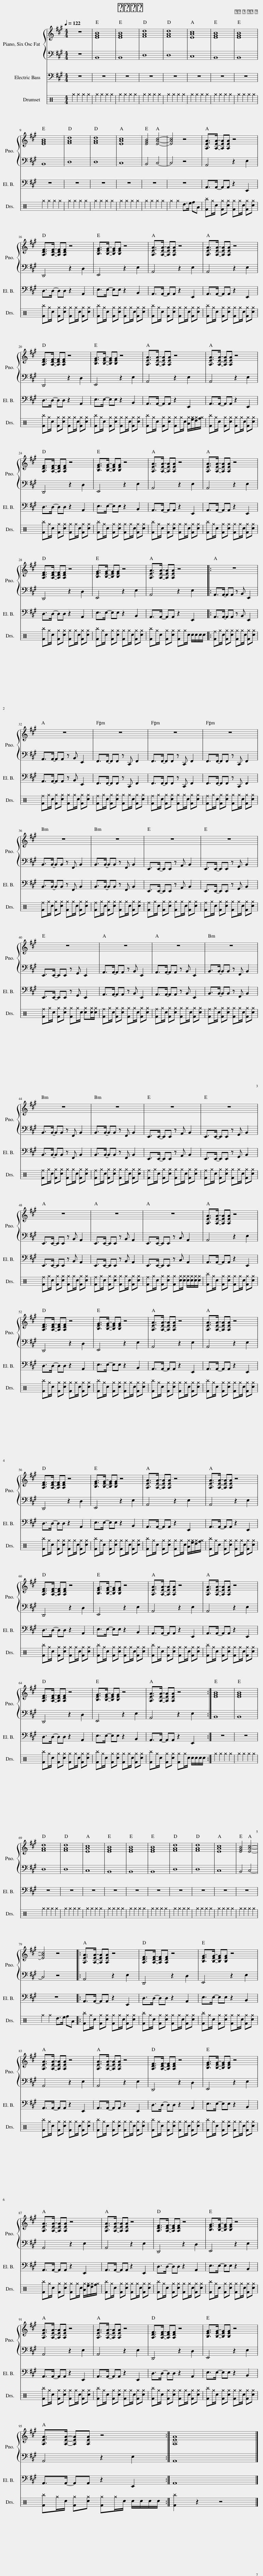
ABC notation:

X:1
%%score { 1 | 2 } 3 4
L:1/8
Q:1/4=122
M:4/4
I:linebreak $
K:A
V:1 treble
V:2 bass
V:3 bass transpose=-12
V:4 perc
K:none
V:1
 z8 | [EGB]8 | [EGB]8 | [FAd]8 | [FAd]8 | %5
 [EAc]8 | [EGB]8 | [EGB]8 |$ [EGB]8 | [FAd]8 | %10
 [FAd]8 | [EAc]8 | [EGB]4 [EAc]4- | [EAc]4 z4 | [A,EA]>[A,EA]- [A,EA][A,EA] z4 |$ %15
 [A,DF]>[A,DF]- [A,DF][A,DF] z4 | [B,EG]>[B,EG]- [B,EG][B,EG] z4 | [A,EA]>[A,EA]- [A,EA][A,EA] z4 | [A,EA]>[A,EA]- [A,EA][A,EA] z4 |$ [A,DF]>[A,DF]- [A,DF][A,DF] z4 | %20
 [B,EG]>[B,EG]- [B,EG][B,EG] z4 | [A,EA]>[A,EA]- [A,EA][A,EA] z4 | [A,EA]>[A,EA]- [A,EA][A,EA] z4 |$ [A,DF]>[A,DF]- [A,DF][A,DF] z4 | [B,EG]>[B,EG]- [B,EG][B,EG] z4 | %25
 [A,EA]>[A,EA]- [A,EA][A,EA] z4 | [A,EA]>[A,EA]- [A,EA][A,EA] z4 |$ [A,DF]>[A,DF]- [A,DF][A,DF] z4 | [B,EG]>[B,EG]- [B,EG][B,EG] z4 | [A,EA]>[A,EA]- [A,EA][A,EA] z4 |: %30
 z8 |$ z8 | z8 | z8 | z8 |$ %35
 z8 | z8 | z8 | z8 |$ z8 | %40
 z8 | z8 | z8 |$ z8 | z8 | %45
 z8 | z8 |$ z8 | z8 | z8 | %50
 [A,EA]>[A,EA]- [A,EA][A,EA] z4 |$ [A,DF]>[A,DF]- [A,DF][A,DF] z4 | [B,EG]>[B,EG]- [B,EG][B,EG] z4 | [A,EA]>[A,EA]- [A,EA][A,EA] z4 | [A,EA]>[A,EA]- [A,EA][A,EA] z4 |$ %55
 [A,DF]>[A,DF]- [A,DF][A,DF] z4 | [B,EG]>[B,EG]- [B,EG][B,EG] z4 | [A,EA]>[A,EA]- [A,EA][A,EA] z4 | [A,EA]>[A,EA]- [A,EA][A,EA] z4 |$ [A,DF]>[A,DF]- [A,DF][A,DF] z4 | %60
 [B,EG]>[B,EG]- [B,EG][B,EG] z4 | [A,EA]>[A,EA]- [A,EA][A,EA] z4 | [A,EA]>[A,EA]- [A,EA][A,EA] z4 |$ [A,DF]>[A,DF]- [A,DF][A,DF] z4 | [B,EG]>[B,EG]- [B,EG][B,EG] z4 | %65
 [A,EA]>[A,EA]- [A,EA][A,EA] z4 :| [EGB]8 | [EGB]8 |$ [FAd]8 | [FAd]8 | %70
 [EAc]8 | [EGB]8 | [EGB]8 | [EGB]8 | [FAd]8 | %75
 [FAd]8 | [EAc]8 | [EGB]4 [EAc]4- |$ [EAc]4 z4 |: [A,EA]>[A,EA]- [A,EA][A,EA] z4 | %80
 [A,DF]>[A,DF]- [A,DF][A,DF] z4 | [B,EG]>[B,EG]- [B,EG][B,EG] z4 |$ [A,EA]>[A,EA]- [A,EA][A,EA] z4 | [A,EA]>[A,EA]- [A,EA][A,EA] z4 | [A,DF]>[A,DF]- [A,DF][A,DF] z4 | %85
 [B,EG]>[B,EG]- [B,EG][B,EG] z4 |$ [A,EA]>[A,EA]- [A,EA][A,EA] z4 | [A,EA]>[A,EA]- [A,EA][A,EA] z4 | [A,DF]>[A,DF]- [A,DF][A,DF] z4 | [B,EG]>[B,EG]- [B,EG][B,EG] z4 |$ %90
 [A,EA]>[A,EA]- [A,EA][A,EA] z4 | [A,EA]>[A,EA]- [A,EA][A,EA] z4 | [A,DF]>[A,DF]- [A,DF][A,DF] z4 | [B,EG]>[B,EG]- [B,EG][B,EG] z4 |$ [A,EA]>[A,EA]- [A,EA][A,EA] z4 :| %95
 [A,EA]8 |] %96
V:2
 z8 | B,,8 | B,,8 | D,8 | D,8 | %5
 C,8 | B,,8 | B,,8 |$ B,,8 | D,8 | %10
 D,8 | C,8 | B,,4 C,4- | C,4 z4 | A,,4 z2 E,2 |$ %15
 D,,4 z2 D,2 | E,,4 z2 E,2 | A,,4 z2 E,2 | A,,4 z2 E,2 |$ D,,4 z2 D,2 | %20
 E,,4 z2 E,2 | A,,4 z2 E,2 | A,,4 z2 E,2 |$ D,,4 z2 D,2 | E,,4 z2 E,2 | %25
 A,,4 z2 E,2 | A,,4 z2 E,2 |$ D,,4 z2 D,2 | E,,4 z2 E,2 | A,,4 z2 E,2 |: %30
 A,,>A,,- A,,A,, z B,, E,,2 |$ A,,>A,,- A,,A,, z B,, E,,2 | F,,>F,,- F,,F,, z C,, F,,2 | F,,>F,,- F,,F,, z C,, F,,2 | F,,>F,,- F,,F,, z C,, F,,2 |$ %35
 B,,>B,,- B,,B,, z F,, B,,2 | B,,>B,,- B,,B,, z F,, B,,2 | E,,>E,,- E,,E,, z A,, B,,2 | E,,>E,,- E,,E,, z G,, B,,2 |$ E,,>E,,- E,,E,, z G,, E,,2 | %40
 A,,>A,,- A,,A,, z B,, E,,2 | A,,>A,,- A,,A,, z B,, E,,2 | B,,>B,,- B,,B,, z F,, B,,2 |$ B,,>B,,- B,,B,, z F,, B,,2 | B,,>B,,- B,,B,, z F,, B,,2 | %45
 E,,>E,,- E,,E,, z A,, B,,2 | E,,>E,,- E,,E,, z G,, B,,2 |$ E,,>E,,- E,,E,, z B,, A,,2 | E,,>E,,- E,,E,, z B,, A,,2 | E,,>E,,- E,,E,, z C, A,,2 | %50
 A,,4 z2 E,2 |$ D,,4 z2 D,2 | E,,4 z2 E,2 | A,,4 z2 E,2 | A,,4 z2 E,2 |$ %55
 D,,4 z2 D,2 | E,,4 z2 E,2 | A,,4 z2 E,2 | A,,4 z2 E,2 |$ D,,4 z2 D,2 | %60
 E,,4 z2 E,2 | A,,4 z2 E,2 | A,,4 z2 E,2 |$ D,,4 z2 D,2 | E,,4 z2 E,2 | %65
 A,,4 z2 E,2 :| B,,8 | B,,8 |$ D,8 | D,8 | %70
 C,8 | B,,8 | B,,8 | B,,8 | D,8 | %75
 D,8 | C,8 | B,,4 C,4- |$ C,4 z4 |: A,,4 z2 E,2 | %80
 D,,4 z2 D,2 | E,,4 z2 E,2 |$ A,,4 z2 E,2 | A,,4 z2 E,2 | D,,4 z2 D,2 | %85
 E,,4 z2 E,2 |$ A,,4 z2 E,2 | A,,4 z2 E,2 | D,,4 z2 D,2 | E,,4 z2 E,2 |$ %90
 A,,4 z2 E,2 | A,,4 z2 E,2 | D,,4 z2 D,2 | E,,4 z2 E,2 |$ A,,4 z2 E,2 :| %95
 A,,8 |] %96
V:3
 z8 | z8 | z8 | z8 | z8 | %5
 z8 | z8 | z8 |$ z8 | z8 | %10
 z8 | z8 | z8 | z8 | A,,>A,,- A,,A,, z2 E,,2 |$ %15
 D,>D,- D,D, z2 A,,2 | E,>E,- E,E, z2 B,,2 | A,,>A,,- A,,A,, z2 E,,2 | A,,>A,,- A,,A,, z2 E,,2 |$ D,>D,- D,D, z2 A,,2 | %20
 E,>E,- E,E, z2 B,,2 | A,,>A,,- A,,A,, z2 E,,2 | A,,>A,,- A,,A,, z2 E,,2 |$ D,>D,- D,D, z2 A,,2 | E,>E,- E,E, z2 B,,2 | %25
 A,,>A,,- A,,A,, z2 E,,2 | A,,>A,,- A,,A,, z2 E,,2 |$ D,>D,- D,D, z2 A,,2 | E,>E,- E,E, z2 B,,2 | A,,>A,,- A,,A,, z2 E,,2 |: %30
 A,,>A,,- A,,A,, z B,, E,,2 |$ A,,>A,,- A,,A,, z B,, E,,2 | F,,>F,,- F,,F,, z C,, F,,2 | F,,>F,,- F,,F,, z C,, F,,2 | F,,>F,,- F,,F,, z C,, F,,2 |$ %35
 B,,>B,,- B,,B,, z F,, B,,2 | B,,>B,,- B,,B,, z F,, B,,2 | E,,>E,,- E,,E,, z A,, B,,2 | E,,>E,,- E,,E,, z G,, B,,2 |$ E,,>E,,- E,,E,, z G,, E,,2 | %40
 A,,>A,,- A,,A,, z B,, E,,2 | A,,>A,,- A,,A,, z B,, E,,2 | B,,>B,,- B,,B,, z F,, B,,2 |$ B,,>B,,- B,,B,, z F,, B,,2 | B,,>B,,- B,,B,, z F,, B,,2 | %45
 E,,>E,,- E,,E,, z A,, B,,2 | E,,>E,,- E,,E,, z G,, B,,2 |$ E,,>E,,- E,,E,, z B,, A,,2 | E,,>E,,- E,,E,, z B,, A,,2 | E,,>E,,- E,,E,, z C, A,,2 | %50
 A,,>A,,- A,,A,, z2 E,,2 |$ D,>D,- D,D, z2 A,,2 | E,>E,- E,E, z2 B,,2 | A,,>A,,- A,,A,, z2 E,,2 | A,,>A,,- A,,A,, z2 E,,2 |$ %55
 D,>D,- D,D, z2 A,,2 | E,>E,- E,E, z2 B,,2 | A,,>A,,- A,,A,, z2 E,,2 | A,,>A,,- A,,A,, z2 E,,2 |$ D,>D,- D,D, z2 A,,2 | %60
 E,>E,- E,E, z2 B,,2 | A,,>A,,- A,,A,, z2 E,,2 | A,,>A,,- A,,A,, z2 E,,2 |$ D,>D,- D,D, z2 A,,2 | E,>E,- E,E, z2 B,,2 | %65
 A,,>A,,- A,,A,, z2 E,,2 :| z8 | z8 |$ z8 | z8 | %70
 z8 | z8 | z8 | z8 | z8 | %75
 z8 | z8 | z8 |$ z8 |: A,,>A,,- A,,A,, z2 E,,2 | %80
 D,>D,- D,D, z2 A,,2 | E,>E,- E,E, z2 B,,2 |$ A,,>A,,- A,,A,, z2 E,,2 | A,,>A,,- A,,A,, z2 E,,2 | D,>D,- D,D, z2 A,,2 | %85
 E,>E,- E,E, z2 B,,2 |$ A,,>A,,- A,,A,, z2 E,,2 | A,,>A,,- A,,A,, z2 E,,2 | D,>D,- D,D, z2 A,,2 | E,>E,- E,E, z2 B,,2 |$ %90
 A,,>A,,- A,,A,, z2 E,,2 | A,,>A,,- A,,A,, z2 E,,2 | D,>D,- D,D, z2 A,,2 | E,>E,- E,E, z2 B,,2 |$ A,,>A,,- A,,A,, z2 E,,2 :| %95
 A,,8 |] %96
V:4
[K:C] ^g2 ^g2 ^g2 ^g2 | ^g2 ^g2 ^g2 ^g2 | ^g2 ^g2 ^g2 ^g2 | ^g2 ^g2 ^g2 ^g2 | ^g2 ^g2 ^g2 ^g2 | %5
 ^g2 ^g2 ^g2 ^g2 | ^g2 ^g2 ^g2 ^g2 | ^g2 ^g2 ^g2 ^g2 |$ ^g2 ^g2 ^g2 ^g2 | ^g2 ^g2 ^g2 ^g2 | %10
 ^g2 ^g2 ^g2 ^g2 | ^g2 ^g2 ^g2 ^g2 | ^g2 ^g2 ^g2 ^g2 | ^g2 ^g2 d>e fA | [F^b]^g/c/ [F^g][c^g] [F^g]^g/c/ [F^g][c^g] |$ %15
 [F^b]^g/c/ [F^g][c^g] [F^g]^g/c/ [F^g][c^g] | [F^b]^g/c/ [F^g][c^g] [F^g]^g/c/ [F^g][c^g] | [F^b]^g/c/ [F^g][c^g] [F^g]^g/c/ [F^g][c^g] | [F^b]^g/c/ [F^g][c^g] [F^g]^g/c/ [F^g][c^g] |$ [F^b]^g/c/ [F^g][c^g] [F^g]^g/c/ [F^g][c^g] | %20
 [F^b]^g/c/ [F^g][c^g] [F^g]^g/c/ [F^g][c^g] | [F^b]^g/c/ [F^g][c^g] [F^g]^g/c/ [A^g]/[e^g]/[d^g]/[f^g]/ | [F^b]^g/c/ [F^g][c^g] [F^g]^g/c/ [F^g][c^g] |$ [F^b]^g/c/ [F^g][c^g] [F^g]^g/c/ [F^g][c^g] | [F^b]^g/c/ [F^g][c^g] [F^g]^g/c/ [F^g][c^g] | %25
 [F^b]^g/c/ [F^g][c^g] [F^g]^g/c/ [F^g][c^g] | [F^b]^g/c/ [F^g][c^g] [F^g]^g/c/ [F^g][c^g] |$ [F^b]^g/c/ [F^g][c^g] [F^g]^g/c/ [F^g][c^g] | [F^b]^g/c/ [F^g][c^g] [F^g]^g/c/ [F^g][c^g] | [F^b]^g/c/ [F^g][c^g] [F^g]^g/c/ c/c/c/c/ |: %30
 [F^f]^g/c/ [F^g][c^g] [F^g]^g/c/ [F^g][c^g] |$ [F^f]^g/c/ [F^g][c^g] [F^g]^g/c/ [F^g][c^g] | [F^f]^g/c/ [F^g][c^g] [F^g]^g/c/ [F^g][c^g] | [F^f]^g/c/ [F^g][c^g] [F^g]^g/c/ [F^g][c^g] | [F^f]^g/c/ [F^g][c^g] [F^g]^g/c/ [F^g][c^g] |$ %35
 [F^f]^g/c/ [F^g][c^g] [F^g]^g/c/ [F^g][c^g] | [F^f]^g/c/ [F^g][c^g] [F^g]^g/c/ [F^g][c^g] | [F^f]^g/c/ [F^g][c^g] [F^g]^g/c/ [F^g][c^g] | [F^f]^g/c/ [F^g][c^g] [F^g]^g/c/ [F^g][c^g] |$ [F^f]^g/c/ [F^g][c^g] [F^g]^g/c/ [c^g][c^g]/[c^g]/ | %40
 [F^f]^g/c/ [F^g][c^g] [F^g]^g/c/ [F^g][c^g] | [F^f]^g/c/ [F^g][c^g] [F^g]^g/c/ [F^g][c^g] | [F^f]^g/c/ [F^g][c^g] [F^g]^g/c/ [F^g][c^g] |$ [F^f]^g/c/ [F^g][c^g] [F^g]^g/c/ [F^g][c^g] | [F^f]^g/c/ [F^g][c^g] [F^g]^g/c/ [F^g][c^g] | %45
 [F^f]^g/c/ [F^g][c^g] [F^g]^g/c/ [F^g][c^g] | [F^f]^g/c/ [F^g][c^g] [F^g]^g/c/ [F^g][c^g] |$ [F^f]^g/c/ [F^g][c^g] [F^g]^g/c/ [F^g][c^g] | [F^f]^g/c/ [F^g][c^g] [F^g]^g/c/ [F^g][c^g] | [F^f]^g/c/ [F^g][c^g] [F^g][c^g]/[c^g]/ [c^g]/[c^g]/[c^g]/[c^g]/ | %50
 [F^b]^g/c/ [F^g][c^g] [F^g]^g/c/ [F^g][c^g] |$ [F^b]^g/c/ [F^g][c^g] [F^g]^g/c/ [F^g][c^g] | [F^b]^g/c/ [F^g][c^g] [F^g]^g/c/ [F^g][c^g] | [F^b]^g/c/ [F^g][c^g] [F^g]^g/c/ [F^g][c^g] | [F^b]^g/c/ [F^g][c^g] [F^g]^g/c/ [F^g][c^g] |$ %55
 [F^b]^g/c/ [F^g][c^g] [F^g]^g/c/ [F^g][c^g] | [F^b]^g/c/ [F^g][c^g] [F^g]^g/c/ [F^g][c^g] | [F^b]^g/c/ [F^g][c^g] [F^g]^g/c/ [A^g]/[e^g]/[d^g]/[f^g]/ | [F^b]^g/c/ [F^g][c^g] [F^g]^g/c/ [F^g][c^g] |$ [F^b]^g/c/ [F^g][c^g] [F^g]^g/c/ [F^g][c^g] | %60
 [F^b]^g/c/ [F^g][c^g] [F^g]^g/c/ [F^g][c^g] | [F^b]^g/c/ [F^g][c^g] [F^g]^g/c/ [F^g][c^g] | [F^b]^g/c/ [F^g][c^g] [F^g]^g/c/ [F^g][c^g] |$ [F^b]^g/c/ [F^g][c^g] [F^g]^g/c/ [F^g][c^g] | [F^b]^g/c/ [F^g][c^g] [F^g]^g/c/ [F^g][c^g] | %65
 [F^b]^g/c/ [F^g][c^g] [F^g]^g/c/ c/c/c/c/ :| ^g2 ^g2 ^g2 ^g2 | ^g2 ^g2 ^g2 ^g2 |$ ^g2 ^g2 ^g2 ^g2 | ^g2 ^g2 ^g2 ^g2 | %70
 ^g2 ^g2 ^g2 ^g2 | ^g2 ^g2 ^g2 ^g2 | ^g2 ^g2 ^g2 ^g2 | ^g2 ^g2 ^g2 ^g2 | ^g2 ^g2 ^g2 ^g2 | %75
 ^g2 ^g2 ^g2 ^g2 | ^g2 ^g2 ^g2 ^g2 | ^g2 ^g2 ^g2 ^g2 |$ ^g2 ^g2 d>e fA |: [F^b]^g/c/ [F^g][c^g] [F^g]^g/c/ [F^g][c^g] | %80
 [F^b]^g/c/ [F^g][c^g] [F^g]^g/c/ [F^g][c^g] | [F^b]^g/c/ [F^g][c^g] [F^g]^g/c/ [F^g][c^g] |$ [F^b]^g/c/ [F^g][c^g] [F^g]^g/c/ [F^g][c^g] | [F^b]^g/c/ [F^g][c^g] [F^g]^g/c/ [F^g][c^g] | [F^b]^g/c/ [F^g][c^g] [F^g]^g/c/ [F^g][c^g] | %85
 [F^b]^g/c/ [F^g][c^g] [F^g]^g/c/ [F^g][c^g] |$ [F^b]^g/c/ [F^g][c^g] [F^g]^g/c/ [A^g]/[e^g]/[d^g]/[f^g]/ | [F^b]^g/c/ [F^g][c^g] [F^g]^g/c/ [F^g][c^g] | [F^b]^g/c/ [F^g][c^g] [F^g]^g/c/ [F^g][c^g] | [F^b]^g/c/ [F^g][c^g] [F^g]^g/c/ [F^g][c^g] |$ %90
 [F^b]^g/c/ [F^g][c^g] [F^g]^g/c/ [F^g][c^g] | [F^b]^g/c/ [F^g][c^g] [F^g]^g/c/ [F^g][c^g] | [F^b]^g/c/ [F^g][c^g] [F^g]^g/c/ [F^g][c^g] | [F^b]^g/c/ [F^g][c^g] [F^g]^g/c/ [F^g][c^g] |$ [F^b]^g/c/ [F^g][c^g] [F^g]^g/c/ c/c/c/c/ :| %95
 [F^b]2 z2 z4 |] %96
